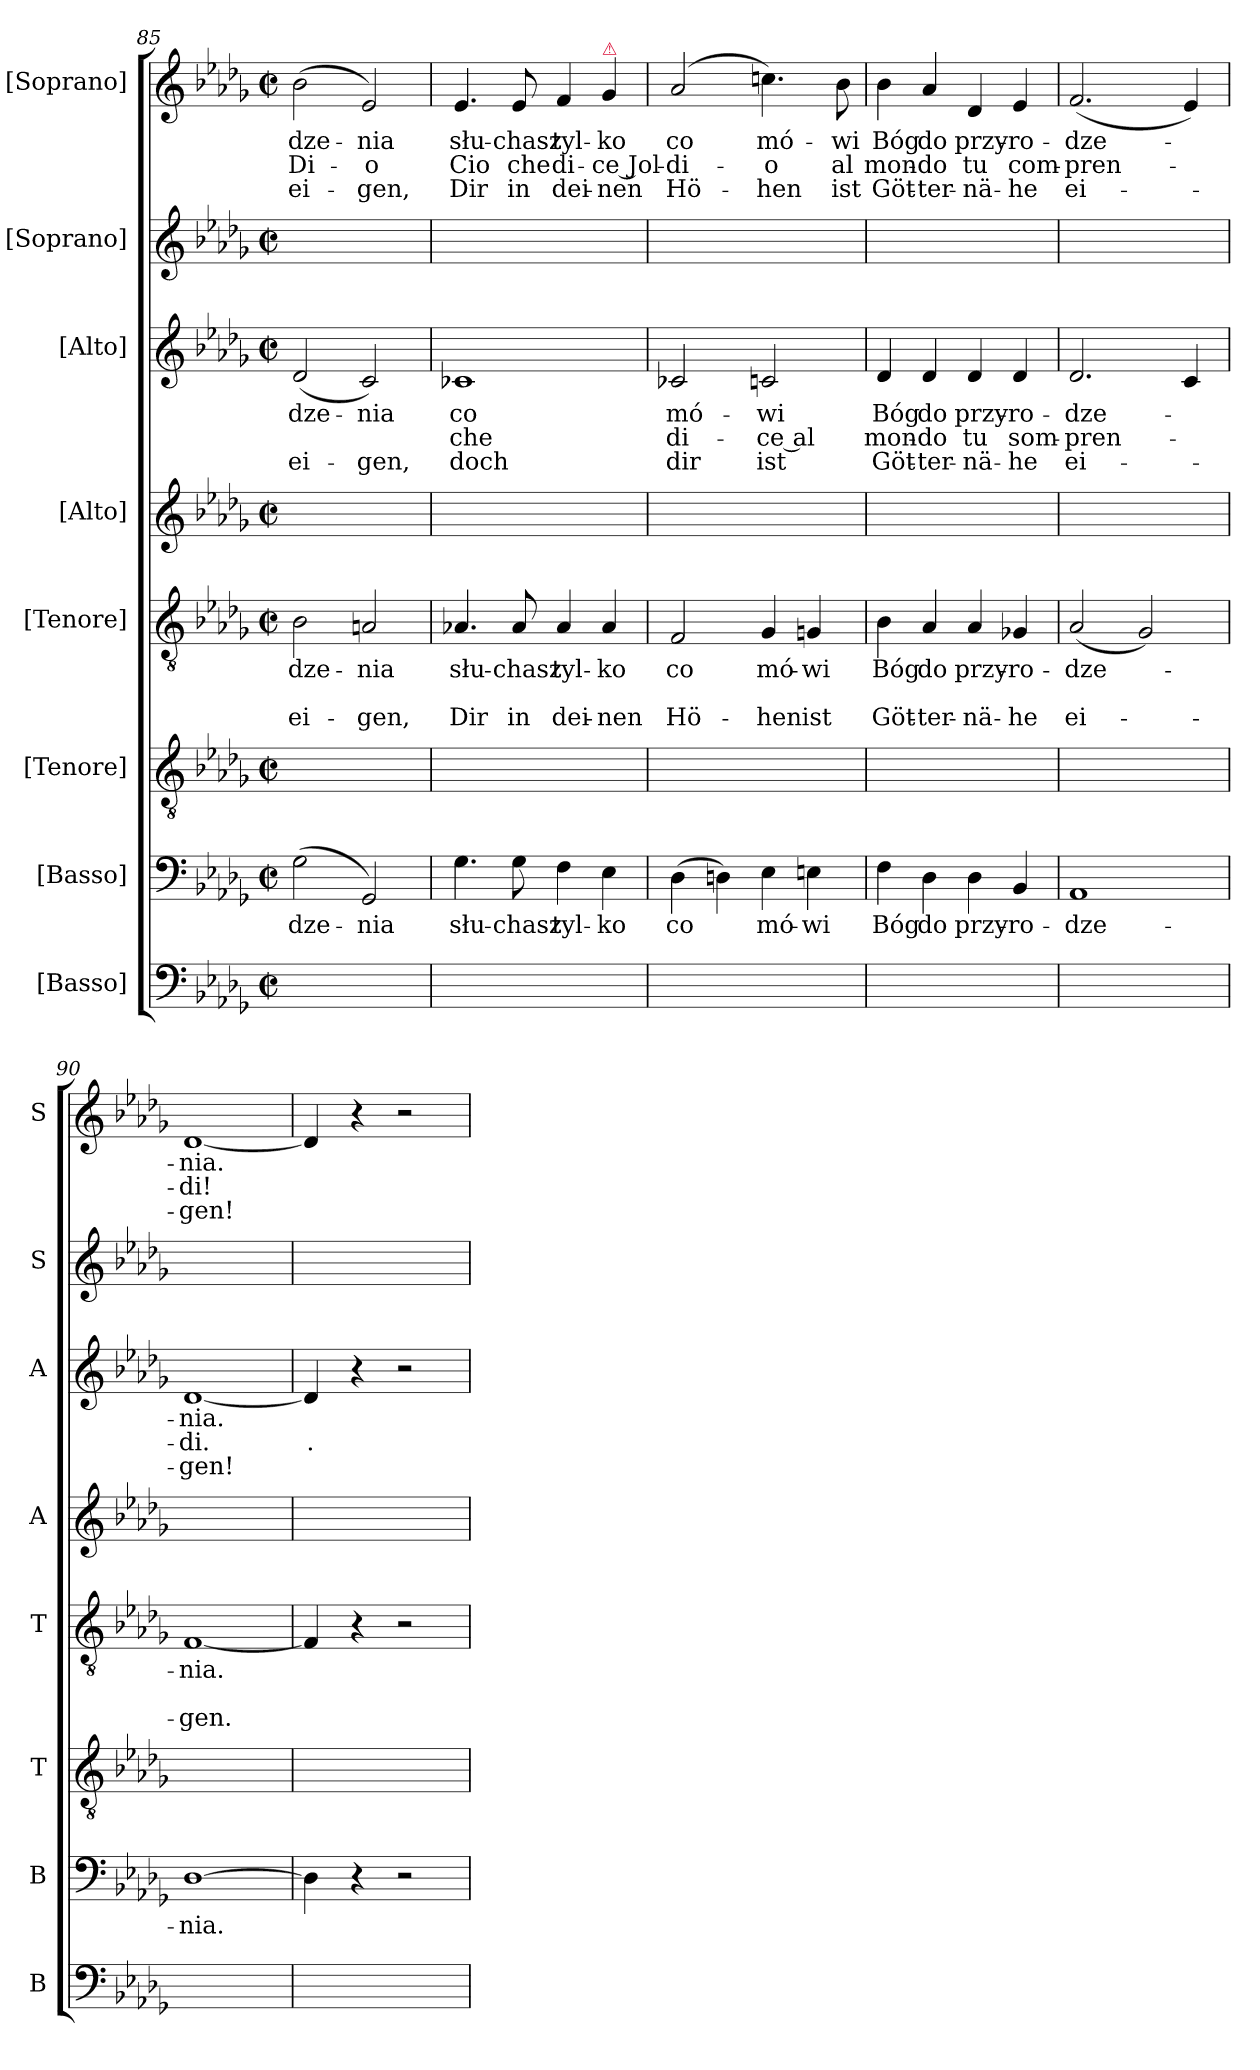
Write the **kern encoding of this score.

**kern	**kern	**text	**kern	**kern	**text	**text	**text	**kern	**kern	**text	**text	**text	**kern	**kern	**text	**text	**text
*part8	*part7	*part7	*part6	*part5	*part5	*part5	*part5	*part4	*part3	*part3	*part3	*part3	*part2	*part1	*part1	*part1	*part1
*staff8	*staff7	*staff7	*staff6	*staff5	*staff5	*staff5	*staff5	*staff4	*staff3	*staff3	*staff3	*staff3	*staff2	*staff1	*staff1	*staff1	*staff1
*I"[Basso]	*I"[Basso]	*	*I"[Tenore]	*I"[Tenore]	*	*	*	*I"[Alto]	*I"[Alto]	*	*	*	*I"[Soprano]	*I"[Soprano]	*	*	*
*I'B	*I'B	*	*I'T	*I'T	*	*	*	*I'A	*I'A	*	*	*	*I'S	*I'S	*	*	*
*clefF4	*clefF4	*	*clefGv2	*clefGv2	*	*	*	*clefG2	*clefG2	*	*	*	*clefG2	*clefG2	*	*	*
*k[b-e-a-d-g-]	*k[b-e-a-d-g-]	*	*k[b-e-a-d-g-]	*k[b-e-a-d-g-]	*	*	*	*k[b-e-a-d-g-]	*k[b-e-a-d-g-]	*	*	*	*k[b-e-a-d-g-]	*k[b-e-a-d-g-]	*	*	*
*D-:	*D-:	*	*D-:	*D-:	*	*	*	*D-:	*D-:	*	*	*	*D-:	*D-:	*	*	*
*M2/2	*M2/2	*	*M2/2	*M2/2	*	*	*	*M2/2	*M2/2	*	*	*	*M2/2	*M2/2	*	*	*
*met(c|)	*met(c|)	*	*met(c|)	*met(c|)	*	*	*	*met(c|)	*met(c|)	*	*	*	*met(c|)	*met(c|)	*	*	*
=85	=85	=85	=85	=85	=85	=85	=85	=85	=85	=85	=85	=85	=85	=85	=85	=85	=85
!	!	!	!	!	!	!	!	!	!	!	!	!	!	!	!	!LO:LY:color=red	!
1ryy	(>2G-\	-dze-	1ryy	2B-\	-dze-	.	ei-	1ryy	(<2d-/	-dze-	.	ei-	1ryy	(>2b-\	-dze-	Di-	ei-
!	!	!	!	!	!	!	!	!	!	!	!	!	!	!	!	!LO:LY:color=red	!
.	2GG-/)	-nia	.	2An/	-nia	.	-gen,	.	2c/)	-nia	.	-gen,	.	2e-/)	-nia	-o	-gen,
=86	=86	=86	=86	=86	=86	=86	=86	=86	=86	=86	=86	=86	=86	=86	=86	=86	=86
!	!	!	!	!	!	!	!	!	!	!	!LO:LY:color=red	!	!	!	!	!LO:LY:color=red	!
1ryy	4.G-\	słu-	1ryy	4.A-X/	słu-	.	Dir	1ryy	1c-X	co	che	doch	1ryy	4.e-/	słu-	Cio	Dir
!	!	!	!	!	!	!	!	!	!	!	!	!	!	!	!	!LO:LY:color=red	!
.	8G-\	-chasz	.	8A-/	-chasz	.	in	.	.	.	.	.	.	8e-/	-chasz	che	in
!	!	!	!	!	!	!	!	!	!	!	!	!	!	!	!	!LO:LY:color=red	!
.	4F\	tyl-	.	4A-/	tyl-	.	dei-	.	.	.	.	.	.	4f/	tyl-	di-	dei-
!	!	!	!	!	!	!	!	!	!	!	!	!	!	!LO:TX:a:color=crimson:t=⚠	!	!	!
!	!	!	!	!	!	!	!	!	!	!	!	!	!	!	!	!LO:LY:color=red	!
.	4E-\	-ko	.	4A-/	-ko	.	-nen	.	.	.	.	.	.	4g-/	-ko	-ce Jol-	-nen
=87	=87	=87	=87	=87	=87	=87	=87	=87	=87	=87	=87	=87	=87	=87	=87	=87	=87
!	!	!	!	!	!	!	!	!	!	!	!LO:LY:color=red	!	!	!	!	!LO:LY:color=red	!
1ryy	(>4D-\	co	1ryy	2F/	co	.	Hö-	1ryy	2c-X/	mó-	di-	dir	1ryy	(>2a-/	co	di-	Hö-
.	4Dn\)	.	.	.	.	.	.	.	.	.	.	.	.	.	.	.	.
!	!	!	!	!	!	!	!	!	!	!	!LO:LY:color=red	!	!	!	!	!LO:LY:color=red	!
.	4E-\	mó-	.	4G-/	mó-	.	-hen	.	2cn/	-wi	-ce al	ist	.	4.ccn\)	mó-	-o	-hen
.	4En\	-wi	.	4Gn/	-wi	.	ist	.	.	.	.	.	.	.	.	.	.
!	!	!	!	!	!	!	!	!	!	!	!	!	!	!	!	!LO:LY:color=red	!
.	.	.	.	.	.	.	.	.	.	.	.	.	.	8b-\	-wi	al	ist
=88	=88	=88	=88	=88	=88	=88	=88	=88	=88	=88	=88	=88	=88	=88	=88	=88	=88
!	!	!	!	!	!	!	!	!	!	!	!LO:LY:color=red	!	!	!	!	!LO:LY:color=red	!
1ryy	4F\	Bóg	1ryy	4B-\	Bóg	.	Göt-	1ryy	4d-/	Bóg	mon-	Göt-	1ryy	4b-\	Bóg	mon-	Göt-
!	!	!	!	!	!	!	!	!	!	!	!LO:LY:color=red	!	!	!	!	!LO:LY:color=red	!
.	4D-\	do	.	4A-/	do	.	-ter-	.	4d-/	do	-do	-ter-	.	4a-/	do	-do	-ter-
!	!	!	!	!	!	!	!	!	!	!	!LO:LY:color=red	!	!	!	!	!LO:LY:color=red	!
.	4D-\	przy-	.	4A-/	przy-	.	-nä-	.	4d-/	przy-	tu	-nä-	.	4d-/	przy-	tu	-nä-
!	!	!	!	!	!	!	!	!	!	!	!LO:LY:color=red	!	!	!	!	!LO:LY:color=red	!
.	4BB-/	-ro-	.	4G-X/	-ro-	.	-he	.	4d-/	-ro-	som-	-he	.	4e-/	-ro-	com-	-he
=89	=89	=89	=89	=89	=89	=89	=89	=89	=89	=89	=89	=89	=89	=89	=89	=89	=89
!	!	!	!	!	!	!	!	!	!	!	!LO:LY:color=red	!	!	!	!	!LO:LY:color=red	!
1ryy	1AA-	-dze-	1ryy	(<2A-/	-dze-	.	ei-	1ryy	2.d-/	-dze-	-pren-	ei-	1ryy	(<2.f/	-dze-	-pren-	ei-
.	.	.	.	2G-/)	.	.	.	.	.	.	.	.	.	.	.	.	.
.	.	.	.	.	.	.	.	.	4c/	.	.	.	.	4e-/)	.	.	.
=90	=90	=90	=90	=90	=90	=90	=90	=90	=90	=90	=90	=90	=90	=90	=90	=90	=90
!	!	!	!	!	!	!	!	!	!	!	!LO:LY:color=red	!	!	!	!	!LO:LY:color=red	!
1ryy	[1D-	-nia.	1ryy	[1F	-nia.	.	-gen.	1ryy	[1d-	-nia.	-di.	-gen!	1ryy	[1d-	-nia.	-di!	-gen!
=91	=91	=91	=91	=91	=91	=91	=91	=91	=91	=91	=91	=91	=91	=91	=91	=91	=91
!	!	!	!	!	!	!	!	!	!	!	!LO:LY:color=red	!	!	!	!	!	!
1ryy	4D-\]	.	1ryy	4F/]	.	.	.	1ryy	4d-/]	.	-.	.	1ryy	4d-/]	.	.	.
.	4r	.	.	4r	.	.	.	.	4r	.	.	.	.	4r	.	.	.
.	2r	.	.	2r	.	.	.	.	2r	.	.	.	.	2r	.	.	.
=	=	=	=	=	=	=	=	=	=	=	=	=	=	=	=	=	=
*-	*-	*-	*-	*-	*-	*-	*-	*-	*-	*-	*-	*-	*-	*-	*-	*-	*-
